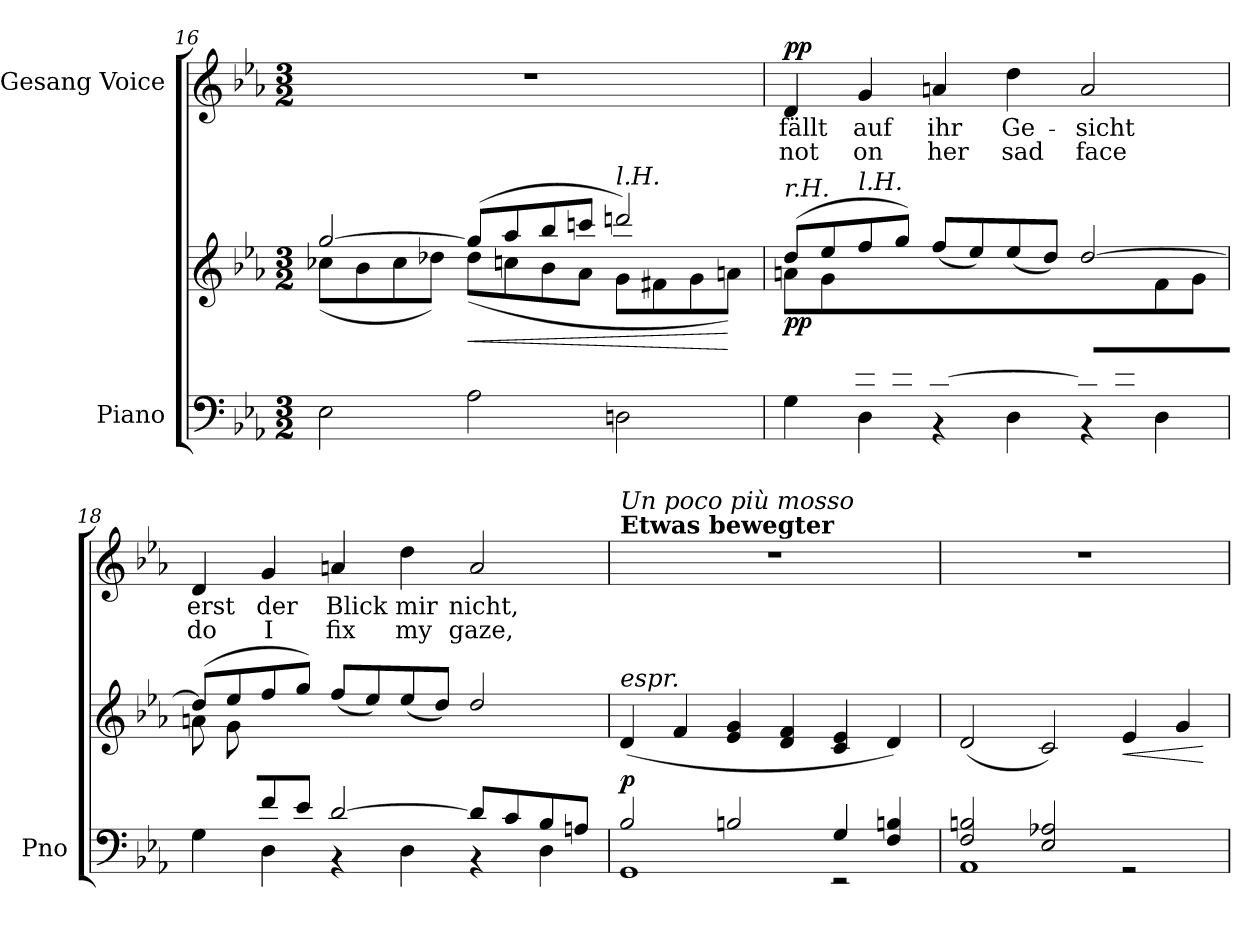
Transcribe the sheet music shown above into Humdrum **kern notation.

**kern	**kern	**dynam	**kern	**text	**text	**dynam
*part2	*part2	*part2	*part1	*part1	*part1	*part1
*staff3	*staff2	*staff2/3	*staff1	*staff1	*staff1	*staff1
*I"Piano	*	*	*I"Gesang Voice	*	*	*
*I'Pno	*	*	*	*	*	*
!!LO:LB:g=z
*clefF4	*clefG2	*	*clefG2	*	*	*
*k[b-e-a-]	*k[b-e-a-]	*	*k[b-e-a-]	*	*	*
*M3/2	*M3/2	*	*M3/2	*	*	*
=16	=16	=16	=16	=16	=16	=16
*	*^	*	*	*	*	*
2E-\	[2gg/	(8cc-X\L	.	1.r	.	.	.
.	.	8b-\	.	.	.	.	.
.	.	8cc-\	.	.	.	.	.
.	.	8dd-X\J)	.	.	.	.	.
!	!	!	!LO:HP:b	!	!	!	!
2A-\	(8gg/L]	(8dd-\L	<	.	.	.	.
.	8aa-/	8ccn\	.	.	.	.	.
.	8bb-/	8b-\	.	.	.	.	.
.	8cccn/J	8a-\J	.	.	.	.	.
!	!LO:TX:a:i:t=l.H.	!	!	!	!	!	!
2Dn\	2dddn/)	8g:\L	.	.	.	.	.
.	.	8f#X\	.	.	.	.	.
.	.	8g\	.	.	.	.	.
.	.	8an\J)	[	.	.	.	.
=17	=17	=17	=17	=17	=17	=17	=17
*^	*	*	*	*	*	*	*
!	!	!LO:TX:a:i:t=r.H.	!	!	!	!	!	!
!	!	!	!	!LO:DY:a=2	!	!LO:LY:b	!LO:LY:b	!LO:DY:a
4ryy	4G\	(>8dd/L	8an\L	pp	4d/	fällt	not	pp
.	.	8ee-/	8g\	.	.	.	.	.
!	!	!LO:TX:a:i:t=l.H.	!	!	!	!	!	!
!	!	!	!	!	!	!LO:LY:b	!LO:LY:b	!
8f:/	4D\	8ff/	1ryy	.	4g/	auf	on	.
8e-/J	.	8gg/J)	.	.	.	.	.	.
!	!	!	!	!	!	!LO:LY:b	!LO:LY:b	!
[2d/	4rBB	(>8ff/L	.	.	4an/	ihr	her	.
.	.	8ee-/)	.	.	.	.	.	.
!	!	!	!	!	!	!LO:LY:b	!LO:LY:b	!
.	4D\	(>8ee-/	.	.	4dd\	Ge-	sad	.
.	.	8dd/J)	.	.	.	.	.	.
!	!	!	!	!	!	!LO:LY:b	!LO:LY:b	!
8d/L]	4rBB	[2dd/	.	.	2a/	-sicht	face	.
8e-/	.	.	.	.	.	.	.	.
4ryy	4D\	.	8f\	.	.	.	.	.
.	.	.	8g\J	.	.	.	.	.
=18	=18	=18	=18	=18	=18	=18	=18	=18
!	!	!	!	!	!	!LO:LY:b	!LO:LY:b	!
4ryy	4G\	(>8dd/L]	8an\L	.	4d/	erst	do	.
.	.	8ee-/	8g\	.	.	.	.	.
!	!	!	!	!	!	!LO:LY:b	!LO:LY:b	!
8f:/	4D\	8ff/	1ryy	.	4g/	der	I	.
8e-/J	.	8gg/J)	.	.	.	.	.	.
!	!	!	!	!	!	!LO:LY:b	!LO:LY:b	!
[2d/	4rBB	(>8ff/L	.	.	4an/	Blick	fix	.
.	.	8ee-/)	.	.	.	.	.	.
!	!	!	!	!	!	!LO:LY:b	!LO:LY:b	!
.	4D\	(>8ee-/	.	.	4dd\	mir	my	.
.	.	8dd/J)	.	.	.	.	.	.
!	!	!	!	!	!	!LO:LY:b	!LO:LY:b	!
8d/L]	4rBB	2dd/	.	.	2a/	nicht,	gaze,	.
8c/	.	.	.	.	.	.	.	.
8B-/	4D\	.	4ryy	.	.	.	.	.
8An/J	.	.	.	.	.	.	.	.
*	*	*v	*v	*	*	*	*	*
!!LO:LB:g=z
=19	=19	=19	=19	=19	=19	=19	=19
*	*	*	*	*MM70	*	*	*
!	!	!	!	!LO:TX:a:B:t=Etwas bewegter	!	!	!
!	!	!	!	!LO:TX:a:i:t=Un poco più mosso	!	!	!
!	!	!LO:TX:a:i:t=espr.	!	!	!	!	!
!	!	!	!LO:DY:a=2	!	!	!	!
2B-/	1GG	(>4d/	p	1.r	.	.	.
.	.	4f/	.	.	.	.	.
2Bn/	.	4e-/ 4g/	.	.	.	.	.
.	.	4d/ 4f/	.	.	.	.	.
4G/	2r	4c/ 4e-/	.	.	.	.	.
4F/ 4Bn/	.	4d/)	.	.	.	.	.
=20	=20	=20	=20	=20	=20	=20	=20
2F/ 2Bn/	1AA-	(>2d/	.	1.r	.	.	.
2E-/ 2A-X/	.	2c/)	.	.	.	.	.
!	!	!	!LO:HP:b	!	!	!	!
2rGG	2ryy	4e-/	<	.	.	.	.
.	.	4g/	.	.	.	.	.
*v	*v	*	*	*	*	*	*
.	.	[	.	.	.	.
=	=	=	=	=	=	=
*-	*-	*-	*-	*-	*-	*-
